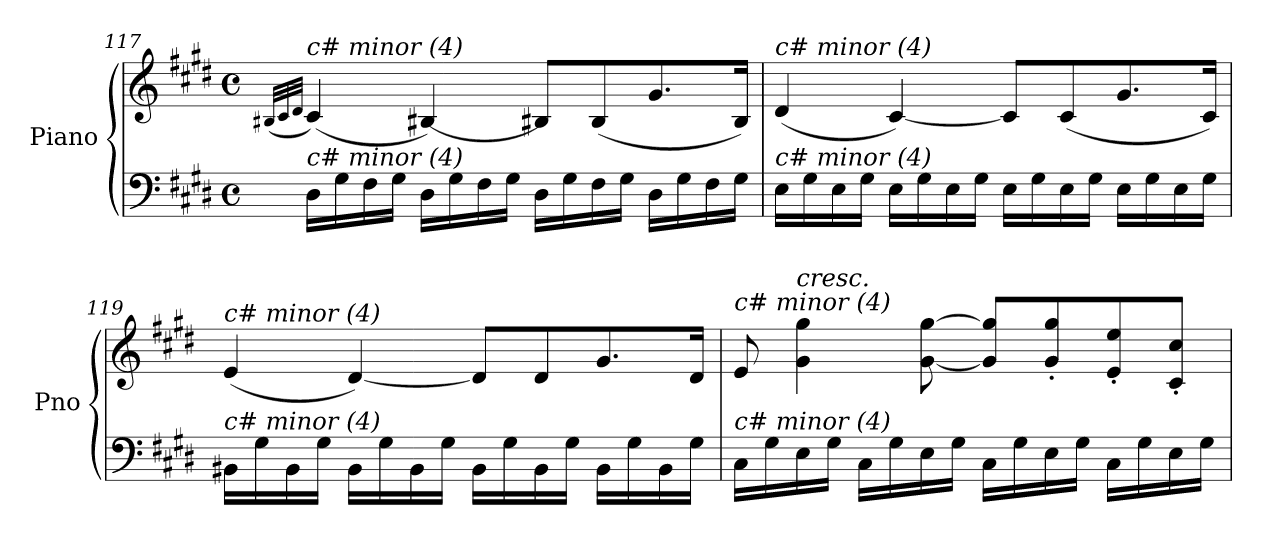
**kern	**kern
*part1	*part1
*staff2	*staff1
*I"Piano	*
*I'Pno	*
*clefF4	*clefG2
*k[f#c#g#d#]	*k[f#c#g#d#]
*M4/4	*M4/4
*met(c)	*met(c)
=117	=117
.	(32qB#X/LLL
.	32qc#/
.	32qd#/JJJ
!	!LO:TX:i:t=c# minor (4)
!LO:TX:i:t=c# minor (4)	!
16D#\LL	(4c#/)
16G#\	.
16F#\	.
16G#\JJ	.
16D#\LL	[4B#X/)
16G#\	.
16F#\	.
16G#\JJ	.
16D#\LL	8B#X/L]
16G#\	.
16F#\	(8B#/
16G#\JJ	.
16D#\LL	8.g#/
16G#\	.
16F#\	.
16G#\JJ	16B#/Jk)
=118	=118
!	!LO:TX:i:t=c# minor (4)
!LO:TX:i:t=c# minor (4)	!
16E\LL	(4d#/
16G#\	.
16E\	.
16G#\JJ	.
16E\LL	[4c#/)
16G#\	.
16E\	.
16G#\JJ	.
16E\LL	8c#/L]
16G#\	.
16E\	(8c#/
16G#\JJ	.
16E\LL	8.g#/
16G#\	.
16E\	.
16G#\JJ	16c#/Jk)
!!LO:LB:g=z
=119	=119
!	!LO:TX:i:t=c# minor (4)
!LO:TX:i:t=c# minor (4)	!
16BB#X\LL	(4e/
16G#\	.
16BB#\	.
16G#\JJ	.
16BB#\LL	[4d#/)
16G#\	.
16BB#\	.
16G#\JJ	.
16BB#\LL	8d#/L]
16G#\	.
16BB#\	8d#/
16G#\JJ	.
16BB#\LL	8.g#/
16G#\	.
16BB#\	.
16G#\JJ	16d#/Jk
=120	=120
!	!LO:TX:i:t=c# minor (4)
!LO:TX:i:t=c# minor (4)	!
16C#\LL	8e/
16G#\	.
!	!LO:TX:a:i:t=cresc.
16E\	4g#\ 4gg#\
16G#\JJ	.
16C#\LL	.
16G#\	.
16E\	[8g#\ [8gg#\
16G#\JJ	.
16C#\LL	8g#/] 8gg#/]L
16G#\	.
16E\	8g#/' 8gg#/'
16G#\JJ	.
16C#\LL	8e/' 8ee/'
16G#\	.
16E\	8c#/' 8cc#/'J
16G#\JJ	.
=	=
*-	*-
